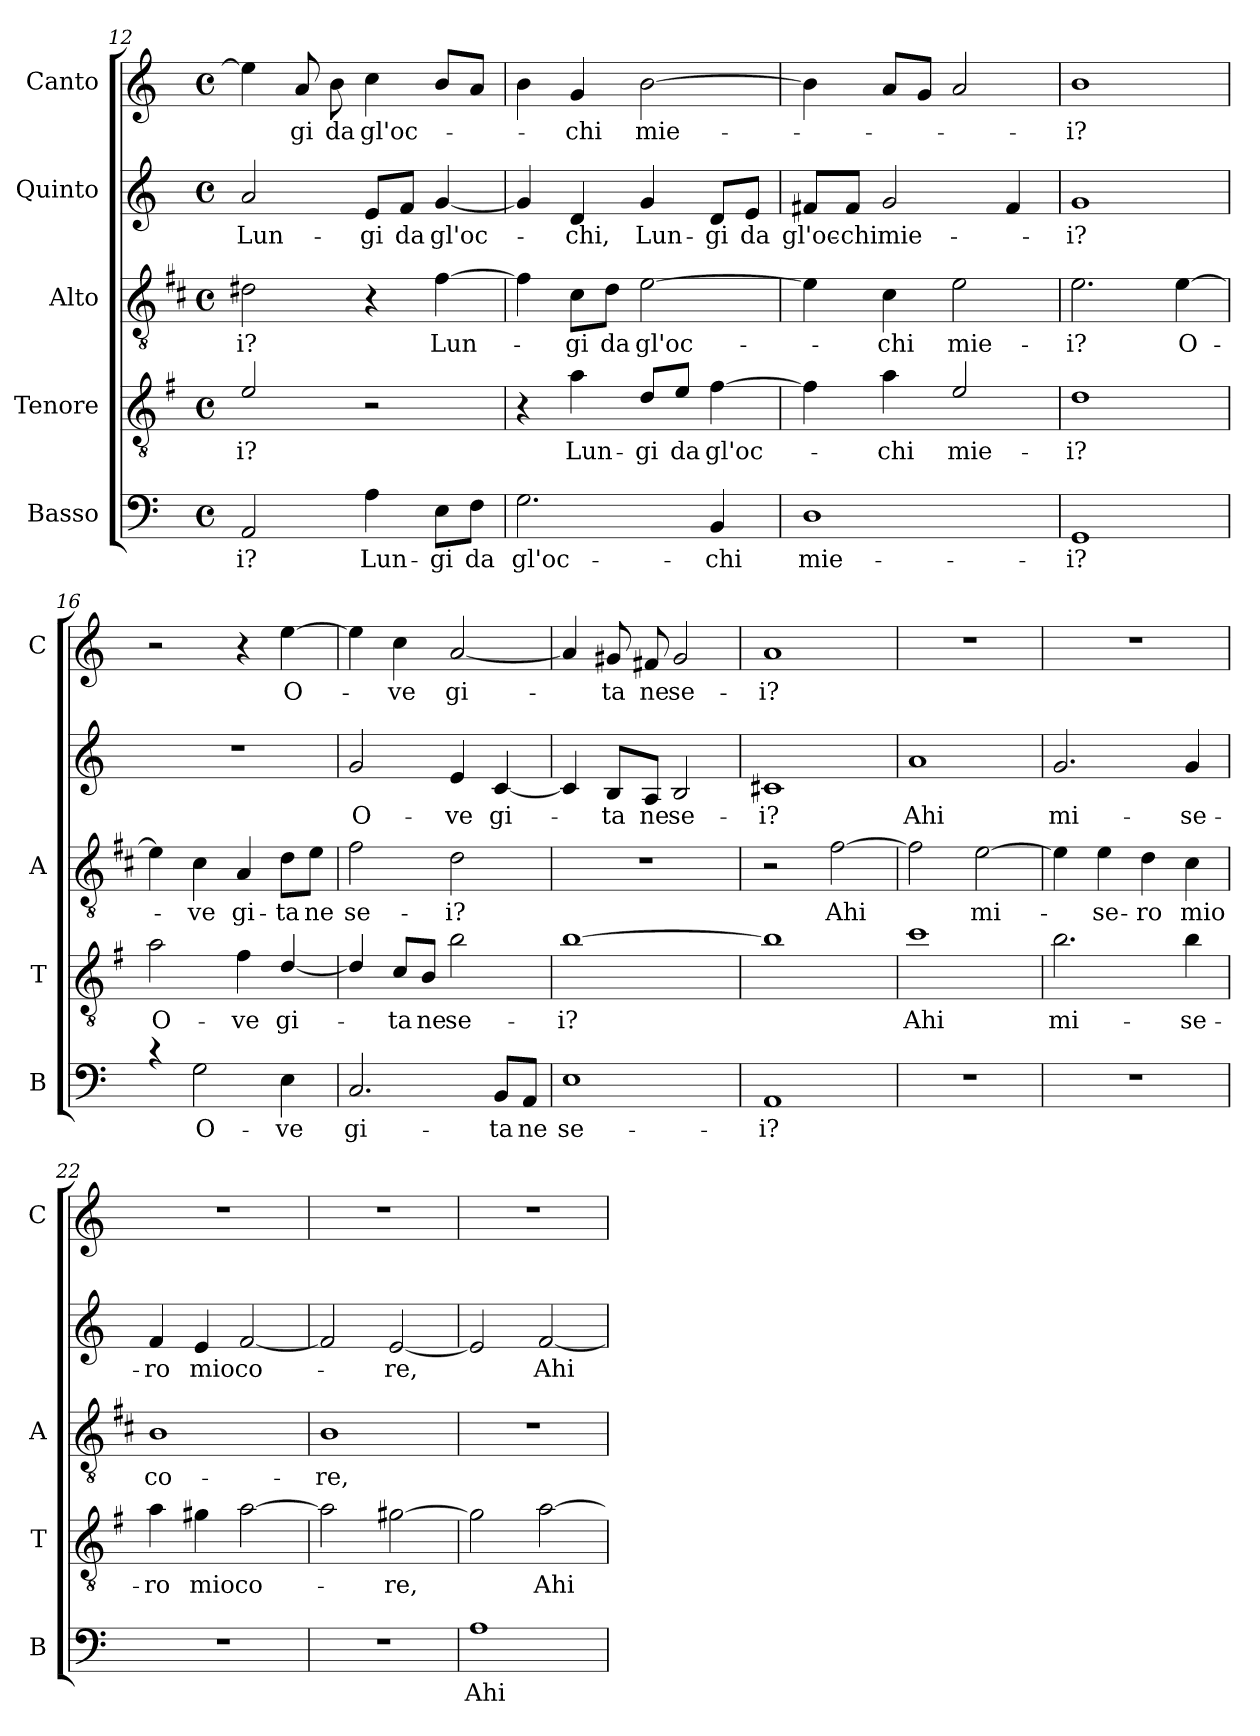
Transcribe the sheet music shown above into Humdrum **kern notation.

**kern	**text	**kern	**text	**kern	**text	**kern	**text	**kern	**text
*part5	*part5	*part4	*part4	*part3	*part3	*part2	*part2	*part1	*part1
*staff5	*staff5	*staff4	*staff4	*staff3	*staff3	*staff2	*staff2	*staff1	*staff1
*I"Basso	*	*I"Tenore	*	*I"Alto	*	*I"Quinto	*	*I"Canto	*
*I'B	*	*I'T	*	*I'A	*	*	*	*I'C	*
*clefF4	*	*clefGv2	*	*clefGv2	*	*clefG2	*	*clefG2	*
*	*	*ITrd4c7	*	*ITrd1c2	*	*	*	*	*
*k[]	*	*k[]	*	*k[]	*	*k[]	*	*k[]	*
*C:	*	*C:	*	*C:	*	*C:	*	*C:	*
*M4/4	*	*M4/4	*	*M4/4	*	*M4/4	*	*M4/4	*
*met(c)	*	*met(c)	*	*met(c)	*	*met(c)	*	*met(c)	*
=12	=12	=12	=12	=12	=12	=12	=12	=12	=12
!	!LO:LY:b	!	!LO:LY:b	!	!LO:LY:b	!	!LO:LY:b	!	!
2AA/	-i?	2A/	-i?	2c#X\	-i?	2a/	Lun-	4ee\]	.
!	!	!	!	!	!	!	!	!	!LO:LY:b
.	.	.	.	.	.	.	.	8a/	-gi
!	!	!	!	!	!	!	!	!	!LO:LY:b
.	.	.	.	.	.	.	.	8b\	da
!	!LO:LY:b	!	!	!	!	!	!LO:LY:b	!	!LO:LY:b
4A\	Lun-	2r	.	4r	.	8e/L	-gi	4cc\	gl'oc-
!	!	!	!	!	!	!	!LO:LY:b	!	!
.	.	.	.	.	.	8f/J	da	.	.
!	!LO:LY:b	!	!	!	!LO:LY:b	!	!LO:LY:b	!	!
8E\L	-gi	.	.	[4e\	Lun-	[4g/	gl'oc-	8b/L	.
!	!LO:LY:b	!	!	!	!	!	!	!	!
8F\J	da	.	.	.	.	.	.	8a/J	.
!!LO:PB:g=z
=13	=13	=13	=13	=13	=13	=13	=13	=13	=13
!	!LO:LY:b	!	!	!	!	!	!	!	!
2.G\	gl'oc-	4r	.	4e\]	.	4g/]	.	4b\	.
!	!	!	!LO:LY:b	!	!LO:LY:b	!	!LO:LY:b	!	!LO:LY:b
.	.	4d\	Lun-	8B\L	-gi	4d/	-chi,	4g/	-chi
!	!	!	!	!	!LO:LY:b	!	!	!	!
.	.	.	.	8c\J	da	.	.	.	.
!	!	!	!LO:LY:b	!	!LO:LY:b	!	!LO:LY:b	!	!LO:LY:b
.	.	8G/L	-gi	[2d\	gl'oc-	4g/	Lun-	[2b\	mie-
!	!	!	!LO:LY:b	!	!	!	!	!	!
.	.	8A/J	da	.	.	.	.	.	.
!	!LO:LY:b	!	!LO:LY:b	!	!	!	!LO:LY:b	!	!
4BB/	-chi	[4B\	gl'oc-	.	.	8d/L	-gi	.	.
!	!	!	!	!	!	!	!LO:LY:b	!	!
.	.	.	.	.	.	8e/J	da	.	.
=14	=14	=14	=14	=14	=14	=14	=14	=14	=14
!	!LO:LY:b	!	!	!	!	!	!LO:LY:b	!	!
1D	mie-	4B\]	.	4d\]	.	8f#X/L	gl'oc-	4b\]	.
!	!	!	!	!	!	!	!LO:LY:b	!	!
.	.	.	.	.	.	8f#/J	-chi	.	.
!	!	!	!LO:LY:b	!	!LO:LY:b	!	!LO:LY:b	!	!
.	.	4d\	-chi	4B\	-chi	2g/	mie-	8a/L	.
.	.	.	.	.	.	.	.	8g/J	.
!	!	!	!LO:LY:b	!	!LO:LY:b	!	!	!	!
.	.	2A/	mie-	2d\	mie-	.	.	2a/	.
.	.	.	.	.	.	4f#/	.	.	.
=15	=15	=15	=15	=15	=15	=15	=15	=15	=15
!	!LO:LY:b	!	!LO:LY:b	!	!LO:LY:b	!	!LO:LY:b	!	!LO:LY:b
1GG	-i?	1G	-i?	2.d\	-i?	1g	-i?	1b	-i?
!	!	!	!	!	!LO:LY:b	!	!	!	!
.	.	.	.	[4d\	O-	.	.	.	.
=16	=16	=16	=16	=16	=16	=16	=16	=16	=16
!	!	!	!LO:LY:b	!	!	!	!	!	!
4rc	.	2d\	O-	4d\]	.	1r	.	2r	.
!	!LO:LY:b	!	!	!	!LO:LY:b	!	!	!	!
2G\	O-	.	.	4B\	-ve	.	.	.	.
!	!	!	!LO:LY:b	!	!LO:LY:b	!	!	!	!
.	.	4B\	-ve	4G/	gi-	.	.	4r	.
!	!LO:LY:b	!	!LO:LY:b	!	!LO:LY:b	!	!	!	!LO:LY:b
4E\	-ve	[4G/	gi-	8c\L	-ta	.	.	[4ee\	O-
!	!	!	!	!	!LO:LY:b	!	!	!	!
.	.	.	.	8d\J	ne	.	.	.	.
=17	=17	=17	=17	=17	=17	=17	=17	=17	=17
!	!LO:LY:b	!	!	!	!LO:LY:b	!	!LO:LY:b	!	!
2.C/	gi-	4G/]	.	2e\	se-	2g/	O-	4ee\]	.
!	!	!	!LO:LY:b	!	!	!	!	!	!LO:LY:b
.	.	8F/L	-ta	.	.	.	.	4cc\	-ve
!	!	!	!LO:LY:b	!	!	!	!	!	!
.	.	8E/J	ne	.	.	.	.	.	.
!	!	!	!LO:LY:b	!	!LO:LY:b	!	!LO:LY:b	!	!LO:LY:b
.	.	2e\	se-	2c\	-i?	4e/	-ve	[2a/	gi-
!	!LO:LY:b	!	!	!	!	!	!LO:LY:b	!	!
8BB/L	-ta	.	.	.	.	[4c/	gi-	.	.
!	!LO:LY:b	!	!	!	!	!	!	!	!
8AA/J	ne	.	.	.	.	.	.	.	.
=18	=18	=18	=18	=18	=18	=18	=18	=18	=18
!	!LO:LY:b	!	!LO:LY:b	!	!	!	!	!	!
1E	se-	[1e	-i?	1r	.	4c/]	.	4a/]	.
!	!	!	!	!	!	!	!LO:LY:b	!	!LO:LY:b
.	.	.	.	.	.	8B/L	-ta	8g#X/	-ta
!	!	!	!	!	!	!	!LO:LY:b	!	!LO:LY:b
.	.	.	.	.	.	8A/J	ne	8f#X/	ne
!	!	!	!	!	!	!	!LO:LY:b	!	!LO:LY:b
.	.	.	.	.	.	2B/	se-	2g#/	se-
!!LO:LB:g=z
=19	=19	=19	=19	=19	=19	=19	=19	=19	=19
!	!LO:LY:b	!	!	!	!	!	!LO:LY:b	!	!LO:LY:b
1AA	-i?	1e]	.	2r	.	1c#X	-i?	1a	-i?
!	!	!	!	!	!LO:LY:b	!	!	!	!
.	.	.	.	[2e\	Ahi	.	.	.	.
=20	=20	=20	=20	=20	=20	=20	=20	=20	=20
!	!	!	!LO:LY:b	!	!	!	!LO:LY:b	!	!
1r	.	1f	Ahi	2e\]	.	1a	Ahi	1r	.
!	!	!	!	!	!LO:LY:b	!	!	!	!
.	.	.	.	[2d\	mi-	.	.	.	.
=21	=21	=21	=21	=21	=21	=21	=21	=21	=21
!	!	!	!LO:LY:b	!	!	!	!LO:LY:b	!	!
1r	.	2.e\	mi-	4d\]	.	2.g/	mi-	1r	.
!	!	!	!	!	!LO:LY:b	!	!	!	!
.	.	.	.	4d\	-se-	.	.	.	.
!	!	!	!	!	!LO:LY:b	!	!	!	!
.	.	.	.	4c\	-ro	.	.	.	.
!	!	!	!LO:LY:b	!	!LO:LY:b	!	!LO:LY:b	!	!
.	.	4e\	-se-	4B\	mio	4g/	-se-	.	.
=22	=22	=22	=22	=22	=22	=22	=22	=22	=22
!	!	!	!LO:LY:b	!	!LO:LY:b	!	!LO:LY:b	!	!
1r	.	4d\	-ro	1A	co-	4f/	-ro	1r	.
!	!	!	!LO:LY:b	!	!	!	!LO:LY:b	!	!
.	.	4c#X\	mio	.	.	4e/	mio	.	.
!	!	!	!LO:LY:b	!	!	!	!LO:LY:b	!	!
.	.	[2d\	co-	.	.	[2f/	co-	.	.
=23	=23	=23	=23	=23	=23	=23	=23	=23	=23
!	!	!	!	!	!LO:LY:b	!	!	!	!
1r	.	2d\]	.	1A	-re,	2f/]	.	1r	.
!	!	!	!LO:LY:b	!	!	!	!LO:LY:b	!	!
.	.	[2c#X\	-re,	.	.	[2e/	-re,	.	.
=24	=24	=24	=24	=24	=24	=24	=24	=24	=24
!	!LO:LY:b	!	!	!	!	!	!	!	!
1A	Ahi	2c#\]	.	1r	.	2e/]	.	1r	.
!	!	!	!LO:LY:b	!	!	!	!LO:LY:b	!	!
.	.	[2d\	Ahi	.	.	[2f/	Ahi	.	.
=	=	=	=	=	=	=	=	=	=
*-	*-	*-	*-	*-	*-	*-	*-	*-	*-
